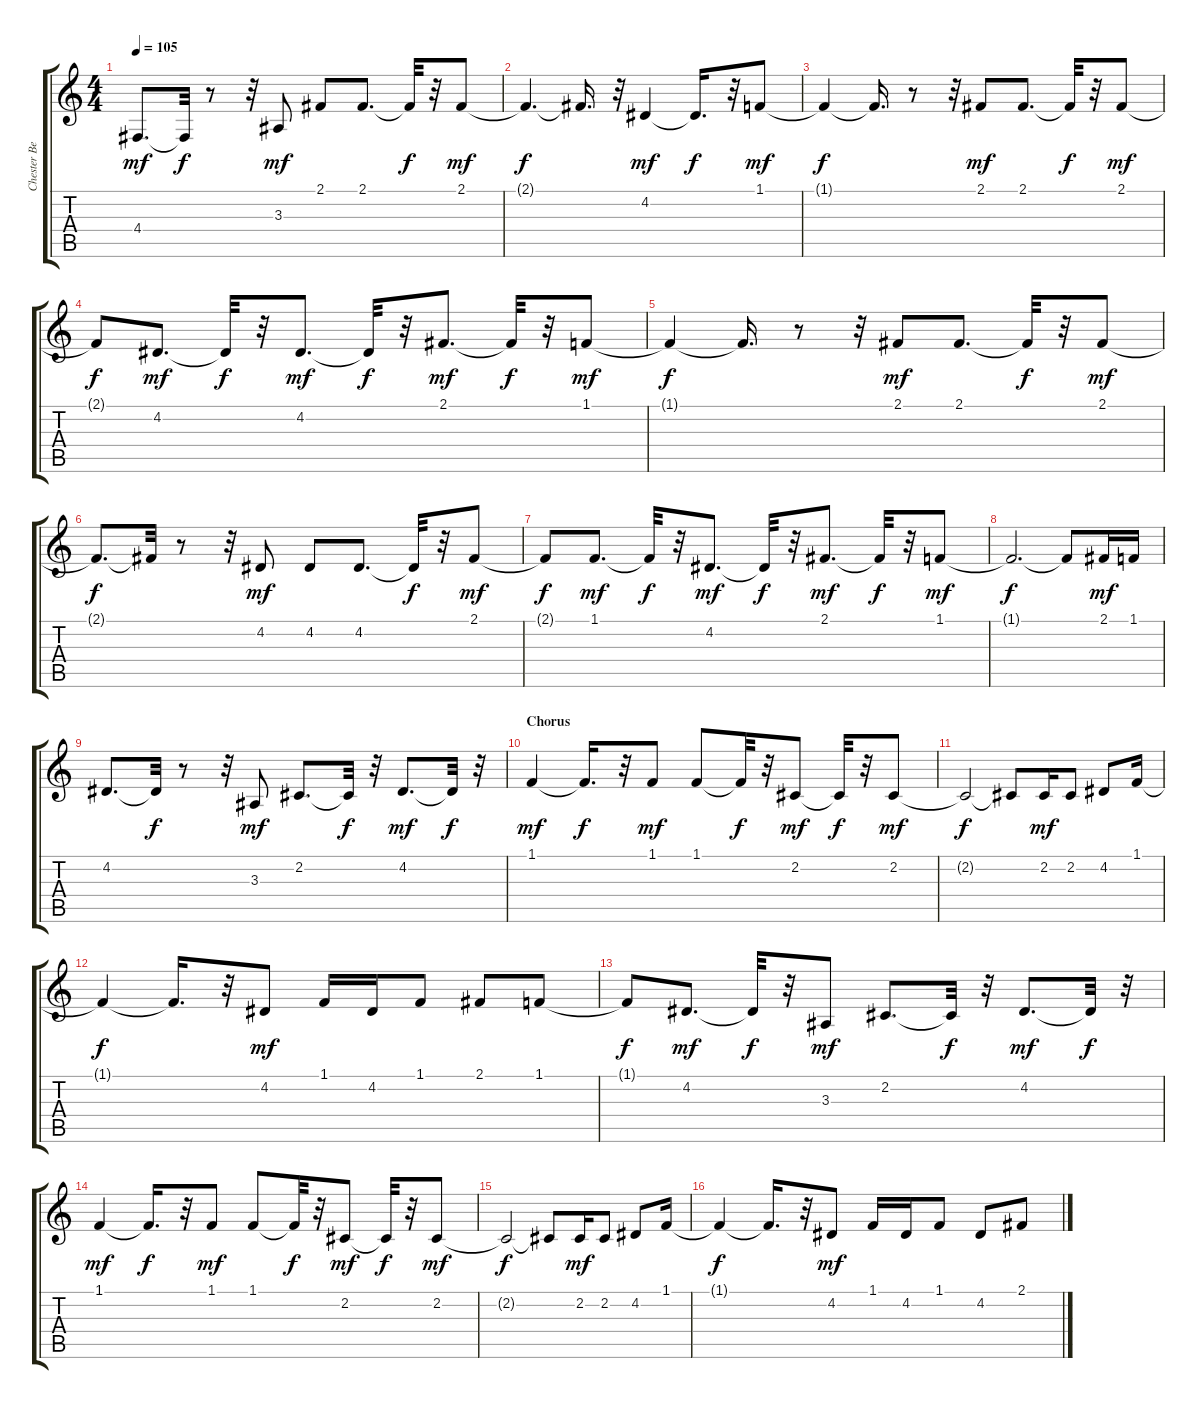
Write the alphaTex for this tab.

\track ("Chester Bennington [Vocals]" "Chester Be") {instrument clarinet}
\staff {score tabs}
\tuning (E4 B3 G3 D3 A2 E2) {hide}
\ts (4 4)
\tempo 105
\clef g2
\ks c
4.4.8{d dy mf} 4.4{t}.32{dy f} r.8 r.32 3.3.8{dy mf} 2.1.8 2.1.8{d} 2.1{t}.32{dy f} r.32 2.1.8{dy mf} |
2.1{t}.4{d dy f} 2.1{t}.16{d} r.32 4.2.4{dy mf} 4.2{t}.16{d dy f} r.32 1.1.8{dy mf} |
1.1{t}.4{dy f} 1.1{t}.16{d} r.8 r.32 2.1.8{dy mf} 2.1.8{d} 2.1{t}.32{dy f} r.32 2.1.8{dy mf} |
2.1{t}.8{dy f} 4.2.8{d dy mf} 4.2{t}.32{dy f} r.32 4.2.8{d dy mf} 4.2{t}.32{dy f} r.32 2.1.8{d dy mf} 2.1{t}.32{dy f} r.32 1.1.8{dy mf} |
1.1{t}.4{dy f} 1.1{t}.16{d} r.8 r.32 2.1.8{dy mf} 2.1.8{d} 2.1{t}.32{dy f} r.32 2.1.8{dy mf} |
2.1{t}.8{d dy f} 2.1{t}.32 r.8 r.32 4.2.8{dy mf} 4.2.8 4.2.8{d} 4.2{t}.32{dy f} r.32 2.1.8{dy mf} |
2.1{t}.8{dy f} 1.1.8{d dy mf} 1.1{t}.32{dy f} r.32 4.2.8{d dy mf} 4.2{t}.32{dy f} r.32 2.1.8{d dy mf} 2.1{t}.32{dy f} r.32 1.1.8{dy mf} |
1.1{t}.2{d dy f} 1.1{t}.8 2.1.16{dy mf} 1.1.16 |
4.2.8{d} 4.2{t}.32{dy f} r.8 r.32 3.3.8{dy mf} 2.2.8{d} 2.2{t}.32{dy f} r.32 4.2.8{d dy mf} 4.2{t}.32{dy f} r.32 |
\section ("" "Chorus")
1.1.4{dy mf} 1.1{t}.16{d dy f} r.32 1.1.8{dy mf} 1.1.8 1.1{t}.32{dy f} r.32 2.2.8{dy mf} 2.2{t}.32{dy f} r.32 2.2.8{dy mf} |
2.2{t}.2{dy f} 2.2{t}.8 2.2.16{dy mf} 2.2.8 4.2.8 1.1.16 |
1.1{t}.4{dy f} 1.1{t}.16{d} r.32 4.2.8{dy mf} 1.1.16 4.2.16 1.1.8 2.1.8 1.1.8 |
1.1{t}.8{dy f} 4.2.8{d dy mf} 4.2{t}.32{dy f} r.32 3.3.8{dy mf} 2.2.8{d} 2.2{t}.32{dy f} r.32 4.2.8{d dy mf} 4.2{t}.32{dy f} r.32 |
1.1.4{dy mf} 1.1{t}.16{d dy f} r.32 1.1.8{dy mf} 1.1.8 1.1{t}.32{dy f} r.32 2.2.8{dy mf} 2.2{t}.32{dy f} r.32 2.2.8{dy mf} |
2.2{t}.2{dy f} 2.2{t}.8 2.2.16{dy mf} 2.2.8 4.2.8 1.1.16 |
1.1{t}.4{dy f} 1.1{t}.16{d} r.32 4.2.8{dy mf} 1.1.16 4.2.16 1.1.8 4.2.8 2.1.8
